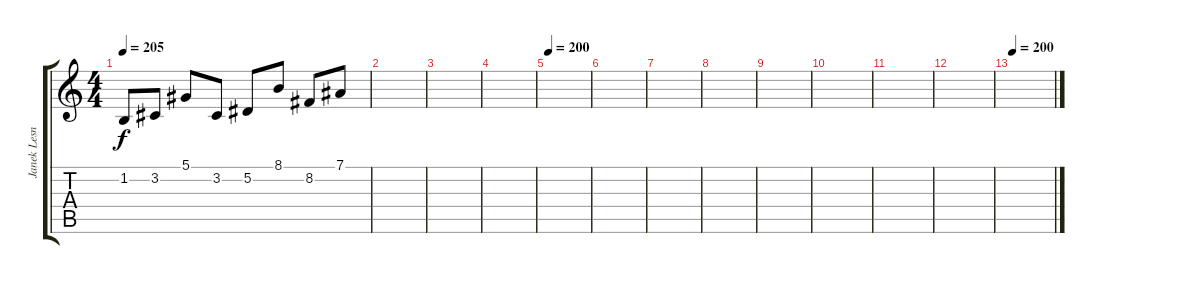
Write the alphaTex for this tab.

\track ("Janek Lesniak" "Janek Lesn") {instrument harpsichord}
\staff {score tabs}
\tuning (Eb4 Bb3 Gb3 Db3 Ab2 Eb2) {hide}
\ts (4 4)
\tempo 205
\clef g2
\ks c
1.2.8{dy f} 3.2.8 5.1.8 3.2.8 5.2.8 8.1.8 8.2.8 7.1.8 |
|
|
|
\tempo 200
|
|
|
|
|
|
|
|
\tempo 200
